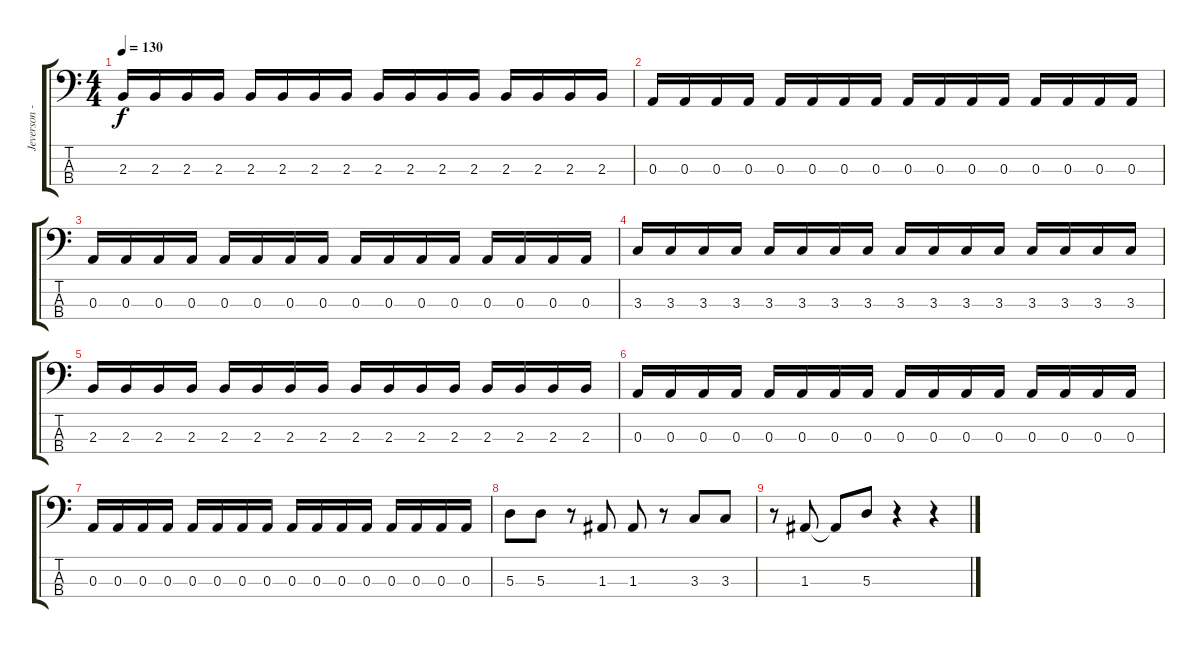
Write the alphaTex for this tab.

\track ("Jeverson --Bass" "Jeverson -") {instrument electricbassfinger}
\staff {score tabs}
\tuning (G2 D2 A1 E1) {hide}
\ts (4 4)
\tempo 130
\clef f4
\ks c
2.3.16{dy f} 2.3.16 2.3.16 2.3.16 2.3.16 2.3.16 2.3.16 2.3.16 2.3.16 2.3.16 2.3.16 2.3.16 2.3.16 2.3.16 2.3.16 2.3.16 |
0.3.16 0.3.16 0.3.16 0.3.16 0.3.16 0.3.16 0.3.16 0.3.16 0.3.16 0.3.16 0.3.16 0.3.16 0.3.16 0.3.16 0.3.16 0.3.16 |
0.3.16 0.3.16 0.3.16 0.3.16 0.3.16 0.3.16 0.3.16 0.3.16 0.3.16 0.3.16 0.3.16 0.3.16 0.3.16 0.3.16 0.3.16 0.3.16 |
3.3.16 3.3.16 3.3.16 3.3.16 3.3.16 3.3.16 3.3.16 3.3.16 3.3.16 3.3.16 3.3.16 3.3.16 3.3.16 3.3.16 3.3.16 3.3.16 |
2.3.16 2.3.16 2.3.16 2.3.16 2.3.16 2.3.16 2.3.16 2.3.16 2.3.16 2.3.16 2.3.16 2.3.16 2.3.16 2.3.16 2.3.16 2.3.16 |
0.3.16 0.3.16 0.3.16 0.3.16 0.3.16 0.3.16 0.3.16 0.3.16 0.3.16 0.3.16 0.3.16 0.3.16 0.3.16 0.3.16 0.3.16 0.3.16 |
0.3.16 0.3.16 0.3.16 0.3.16 0.3.16 0.3.16 0.3.16 0.3.16 0.3.16 0.3.16 0.3.16 0.3.16 0.3.16 0.3.16 0.3.16 0.3.16 |
5.3.8 5.3.8 r.8 1.3.8 1.3.8 r.8 3.3.8 3.3.8 |
r.8 1.3.8 1.3{t}.8 5.3.8 r.4 r.4
